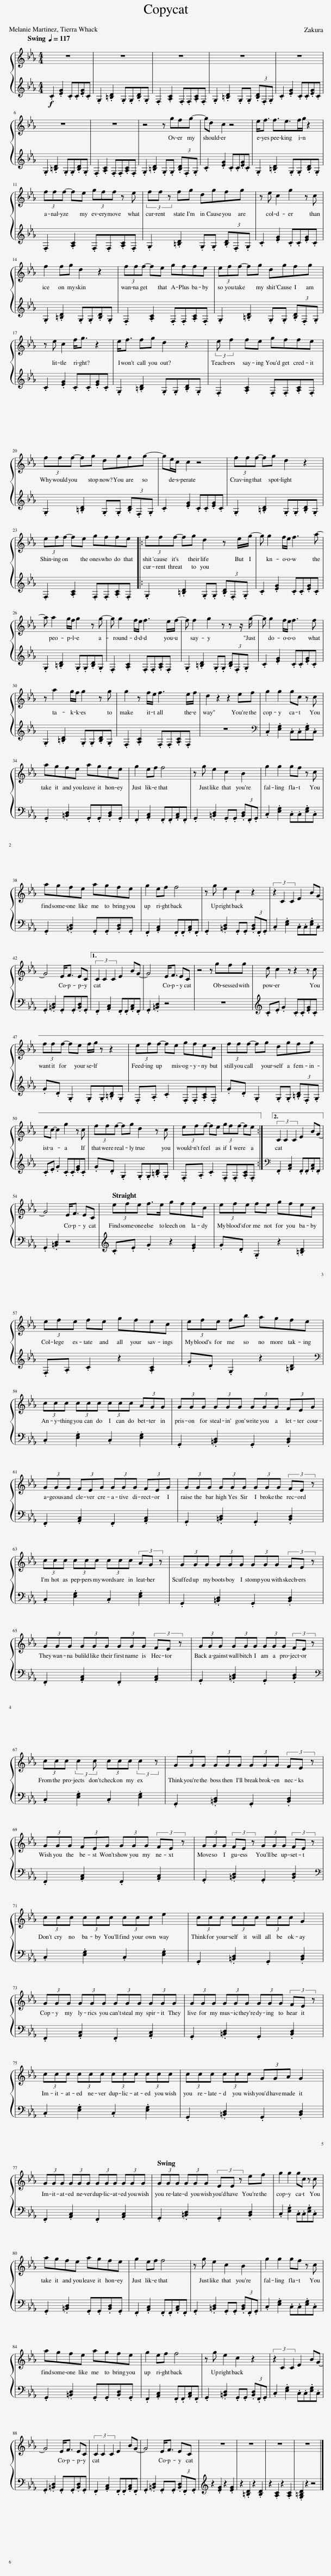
X:1
%%score { 1 | 2 }
L:1/8
Q:1/4=117
M:4/4
I:linebreak $
K:Eb
V:1 treble
V:2 treble
V:1
 z8 | z8 | z8 | z8 | z8 |$ %5
 z8 | z8 | z4 z gfg- | gd c2 z4 | e<f f3/2e>fg/ z2 |$ %10
 (3fff- fe (3gff z e | (3ff z fg dgfg | z e c2 g2 z c |$ f2 fg d2 z2 | (3fff- fe gffe | %15
 (3eff- fg dgfg |$ z e c2 f<g z2 | e<f fg d2 z2 | (3:2:2e f2 fe gffe |$ (3fff- fg dgfg- | %20
 ge/c/ c2 z4 | (3fff- fg d2 z2 |$ (3eff- fe gffe |: (3fff- fg d2 z e/g/- | g g2 f/e/ f3 a- |$ %25
 a a2 g/f/ g2 z g- | g g2 f/e/ f3 e/f/- | f f2 g2 z z z/ g/- | g g2 f/e/ f3 f |$ z a2 g/f/ g2 z g | %30
 g2 z f/e/ f3 e/f/ | d2 z2 z2 ef | g2 g2 gc z c |$ agfe agfe | g2 ef f4 | %35
 z g e2 c2 B2 | g2 g2 gf z c |$ agfe agfe | g2 ef f4 | z g e2 c2 z2 | %40
 (3z2 C2 C2 E2 BG- |$ G4 E<F EC |1 (3C2 C2 C2 E2 BG- | G4 E<F EC | z4 z gfg | %45
 d c2 z z2 z c |$ (3fff- fe f/g/ z z2 | (3eff- fe gfec | (3fff- fg dgfg |$ ec- c2 g2 z c | %50
 (3fff- fg d2 z c | (3eff- fe (3gff- fe :|2 (3C2 C2 C2 E2 BG- ||$ G4 E<F EC | (3efe f>e gffc | %55
 (3efe fe gfec |$ (3efe fe gfec | (3efe fb agfe |$ (3ccc (3ccc (3ccc (3AGG | (3GGG (3GGG (3GGG (3FEG |$ %60
 (3GGG (3FEG (3GGG (3FEG | (3GGG (3GGG (3GGG (3FE z |$ (3ccc (3ccc (3ccc (3AG z | (3GGG (3GGG (3GGG (3FE z |$ (3GGG (3GGG (3GGG (3FE z | %65
 (3GGG (3GGG (3GGG (3FE z |$ (3ccc (3:2:2c2 c (3ccc (3:2:2c2 z | (3GGG (3GGG (3GGG (3FE z |$ (3GGG (3FEG (3GGG (3FE z | (3GGG (3FE z (3GGG (3FE z |$ %70
 (3ccc (3ccc (3ccc e2 | (3ccc (3ccc (3ccc G2 |$ (3GGG (3GGG (3GGG (3GGG | (3GGG (3GGG (3GGG (3FE z |$ (3ccc (3ccc (3ccc (3ccc | %75
 (3ccc (3ccc (3GGA G2 |$ (3GGG (3GGG (3GGG (3GGG | (3GGG (3GGG (3EE z ef | g2 g2 gc z c |$ agfe agfe | %80
 g2 ef f4 | z g e2 c2 B2 | g2 g2 gf z c |$ agfe agfe | g2 ef f4 | %85
 z g e2 c2 z2 | (3z2 C2 C2 E2 BG- |$ G4 E<F EC | (3C2 C2 C2 E2 BG- | G4 E<F EC | %90
 z8 | z8 | z8 | z8 |] %94
V:2
!f! .C2 .[EG]2 .C.C.[EG].C | .G,2 .[=B,D]2 .G,.G,.[B,D].G, | .F,2 .[A,C]2 .F,.F,.[A,C].F, | .G,2 .[=B,D]2 .G,.G, (3.[B,D].F,.G, | .C2 .[EG]2 .C.C.[EG].C |$ %5
 .G,2 .[=B,D]2 .G,.G,.[B,D].G, | .F,2 .[A,C]2 .F,.F,.[A,C].F, | .G,2 .[=B,D]2 .G,.G, (3.[B,D].F,.G, | .C2 .[EG]2 .C.C.[EG].C | .G,2 .[=B,D]2 .G,.G,.[B,D].G, |$ %10
 .F,2 .[A,C]2 .F,.F,.[A,C].F, | .G,2 .[=B,D]2 .G,.G, (3.[B,D].F,.G, | .C2 .[EG]2 .C.C.[EG].C |$ .G,2 .[=B,D]2 .G,.G,.[B,D].G, | .F,2 .[A,C]2 .F,.F,.[A,C].F, | %15
 .G,2 .[=B,D]2 .G,.G, (3.[B,D].F,.G, |$ .C2 .[EG]2 .C.C.[EG].C | .G,2 .[=B,D]2 .G,.G,.[B,D].G, | .F,2 .[A,C]2 .F,.F,.[A,C].F, |$ .G,2 .[=B,D]2 .G,.G, (3.[B,D].F,.G, | %20
 .C2 .[EG]2 .C.C.[EG].C | .G,2 .[=B,D]2 .G,.G,.[B,D].G, |$ .F,2 .[A,C]2 .F,.F,.[A,C].F, |: .G,2 .[=B,D]2 .G,.G, (3.[B,D].F,.G, | .C2 .[EG]2 .C.C.[EG].C |$ %25
 .G,2 .[=B,D]2 .G,.G,.[B,D].G, | .F,2 .[A,C]2 .F,.F,.[A,C].F, | .G,2 .[=B,D]2 .G,.G, (3.[B,D].F,.G, | .C2 .[EG]2 .C.C.[EG].C |$ .G,2 .[=B,D]2 .G,.G,.[B,D].G, | %30
 .F,2 .[A,C]2 .F,.F,.[A,C].F, | z8 |[K:bass] .C,2 .[E,G,]2 .C,.C,.[E,G,].C, |$ .G,,2 .[=B,,D,]2 .G,,.G,,.[B,,D,].G,, | .F,,2 .[A,,C,]2 .F,,.F,,.[A,,C,].F,, | %35
 .G,,2 .[=B,,D,]2 .G,,.G,, (3.[B,,D,].F,,.G,, | .C,2 .[E,G,]2 .C,.C,.[E,G,].C, |$ .G,,2 .[=B,,D,]2 .G,,.G,,.[B,,D,].G,, | .F,,2 .[A,,C,]2 .F,,.F,,.[A,,C,].F,, | .G,,2 .[=B,,D,]2 .G,,.G,, (3.[B,,D,].F,,.G,, | %40
 .C,2 .[E,G,]2 .C,.C,.[E,G,].C, |$ .G,,2 .[=B,,D,]2 .G,,.G,,.[B,,D,].G,, |1 .F,,2 .[A,,C,]2 .F,,.F,,.[A,,C,].F,, | .G,,2 .[=B,,D,]2 z4 | z8 | %45
 .C.E .G2 .C.C.[EG].C |$ .G.D .G,2 .G,.G,.[=B,D].G, | .F,.A, .C2 .F,.F,.[A,C].F, | .G.D .G,2 .G,.G, (3.[=B,D].F,.G, |$ .C.E .G2 .C.C.[EG].C | %50
 .G.D .G,2 .G,.G,.[=B,D].G, | .F,.A, .C2 .F,.F,.[A,C].F, :|2[K:bass] .F,,2 .[A,,C,]2 .F,,.F,,.[A,,C,].F,, ||$ .G,,2 .[=B,,D,]2 z4 | .C.E .G2 z2 .[EG]2 | %55
 .G.D .G,2 z2 .[=B,D]2 |$ .F,.A, .C2 z2 .[A,C]2 | .G.D .G,2 z2 [=B,D]2 |$[K:bass] .C,2 .[E,G,]2 .C,2 .[E,G,]2 | .G,,2 .[=B,,D,]2 .G,,2 .[B,,D,]2 |$ %60
 .F,,2 .[A,,C,]2 .F,,2 .[A,,C,]2 | .G,,2 .[=B,,D,]2 .G,,2 .[B,,D,]2 |$ .C,2 .[E,G,]2 .C,2 .[E,G,]2 | .G,,2 .[=B,,D,]2 .G,,2 .[B,,D,]2 |$ .F,,2 .[A,,C,]2 .F,,2 .[A,,C,]2 | %65
 .G,,2 .[=B,,D,]2 .G,,2 .[B,,D,]2 |$[K:bass] .C,2 .[E,G,]2 .C,2 .[E,G,]2 | .G,,2 .[=B,,D,]2 .G,,2 .[B,,D,]2 |$ .F,,2 .[A,,C,]2 .F,,2 .[A,,C,]2 | .G,,2 .[=B,,D,]2 .G,,2 .[B,,D,]2 |$ %70
[K:bass] .C,2 .[E,G,]2 .C,2 .[E,G,]2 | .G,,2 .[=B,,D,]2 .G,,2 .[B,,D,]2 |$ .F,,2 .[A,,C,]2 .F,,2 .[A,,C,]2 | .G,,2 .[=B,,D,]2 .G,,2 .[B,,D,]2 |$ .C,2 .[E,G,]2 .C,2 .[E,G,]2 | %75
 .G,,2 .[=B,,D,]2 .G,,2 .[B,,D,]2 |$ .F,,2 .[A,,C,]2 .F,,2 .[A,,C,]2 | .G,,2 .[=B,,D,]2 .G,,2 .[B,,D,]2 | .C,2 .[E,G,]2 .C,.C,.[E,G,].C, |$ .G,,2 .[=B,,D,]2 .G,,.G,,.[B,,D,].G,, | %80
 .F,,2 .[A,,C,]2 .F,,.F,,.[A,,C,].F,, | .G,,2 .[=B,,D,]2 .G,,.G,, (3.[B,,D,].F,,.G,, | .C,2 .[E,G,]2 .C,.C,.[E,G,].C, |$ .G,,2 .[=B,,D,]2 .G,,.G,,.[B,,D,].G,, | .F,,2 .[A,,C,]2 .F,,.F,,.[A,,C,].F,, | %85
 .G,,2 .[=B,,D,]2 .G,,.G,, (3.[B,,D,].F,,.G,, | .C,2 .[E,G,]2 .C,.C,.[E,G,].C, |$ .G,,2 .[=B,,D,]2 .G,,.G,,.[B,,D,].G,, | .F,,2 .[A,,C,]2 .F,,.F,,.[A,,C,].F,, | .G,,2 .[=B,,D,]2 .G,,.G,, (3.[B,,D,].F,,.G,, | %90
 z2 .[EG]2 z2 .[EG]2 | z2 .[=B,D]2 z2 .[B,D]2 | z2 .[A,C]2 z2 .[A,C]2 | .[G,=B,D]2 z2 z4 |] %94
